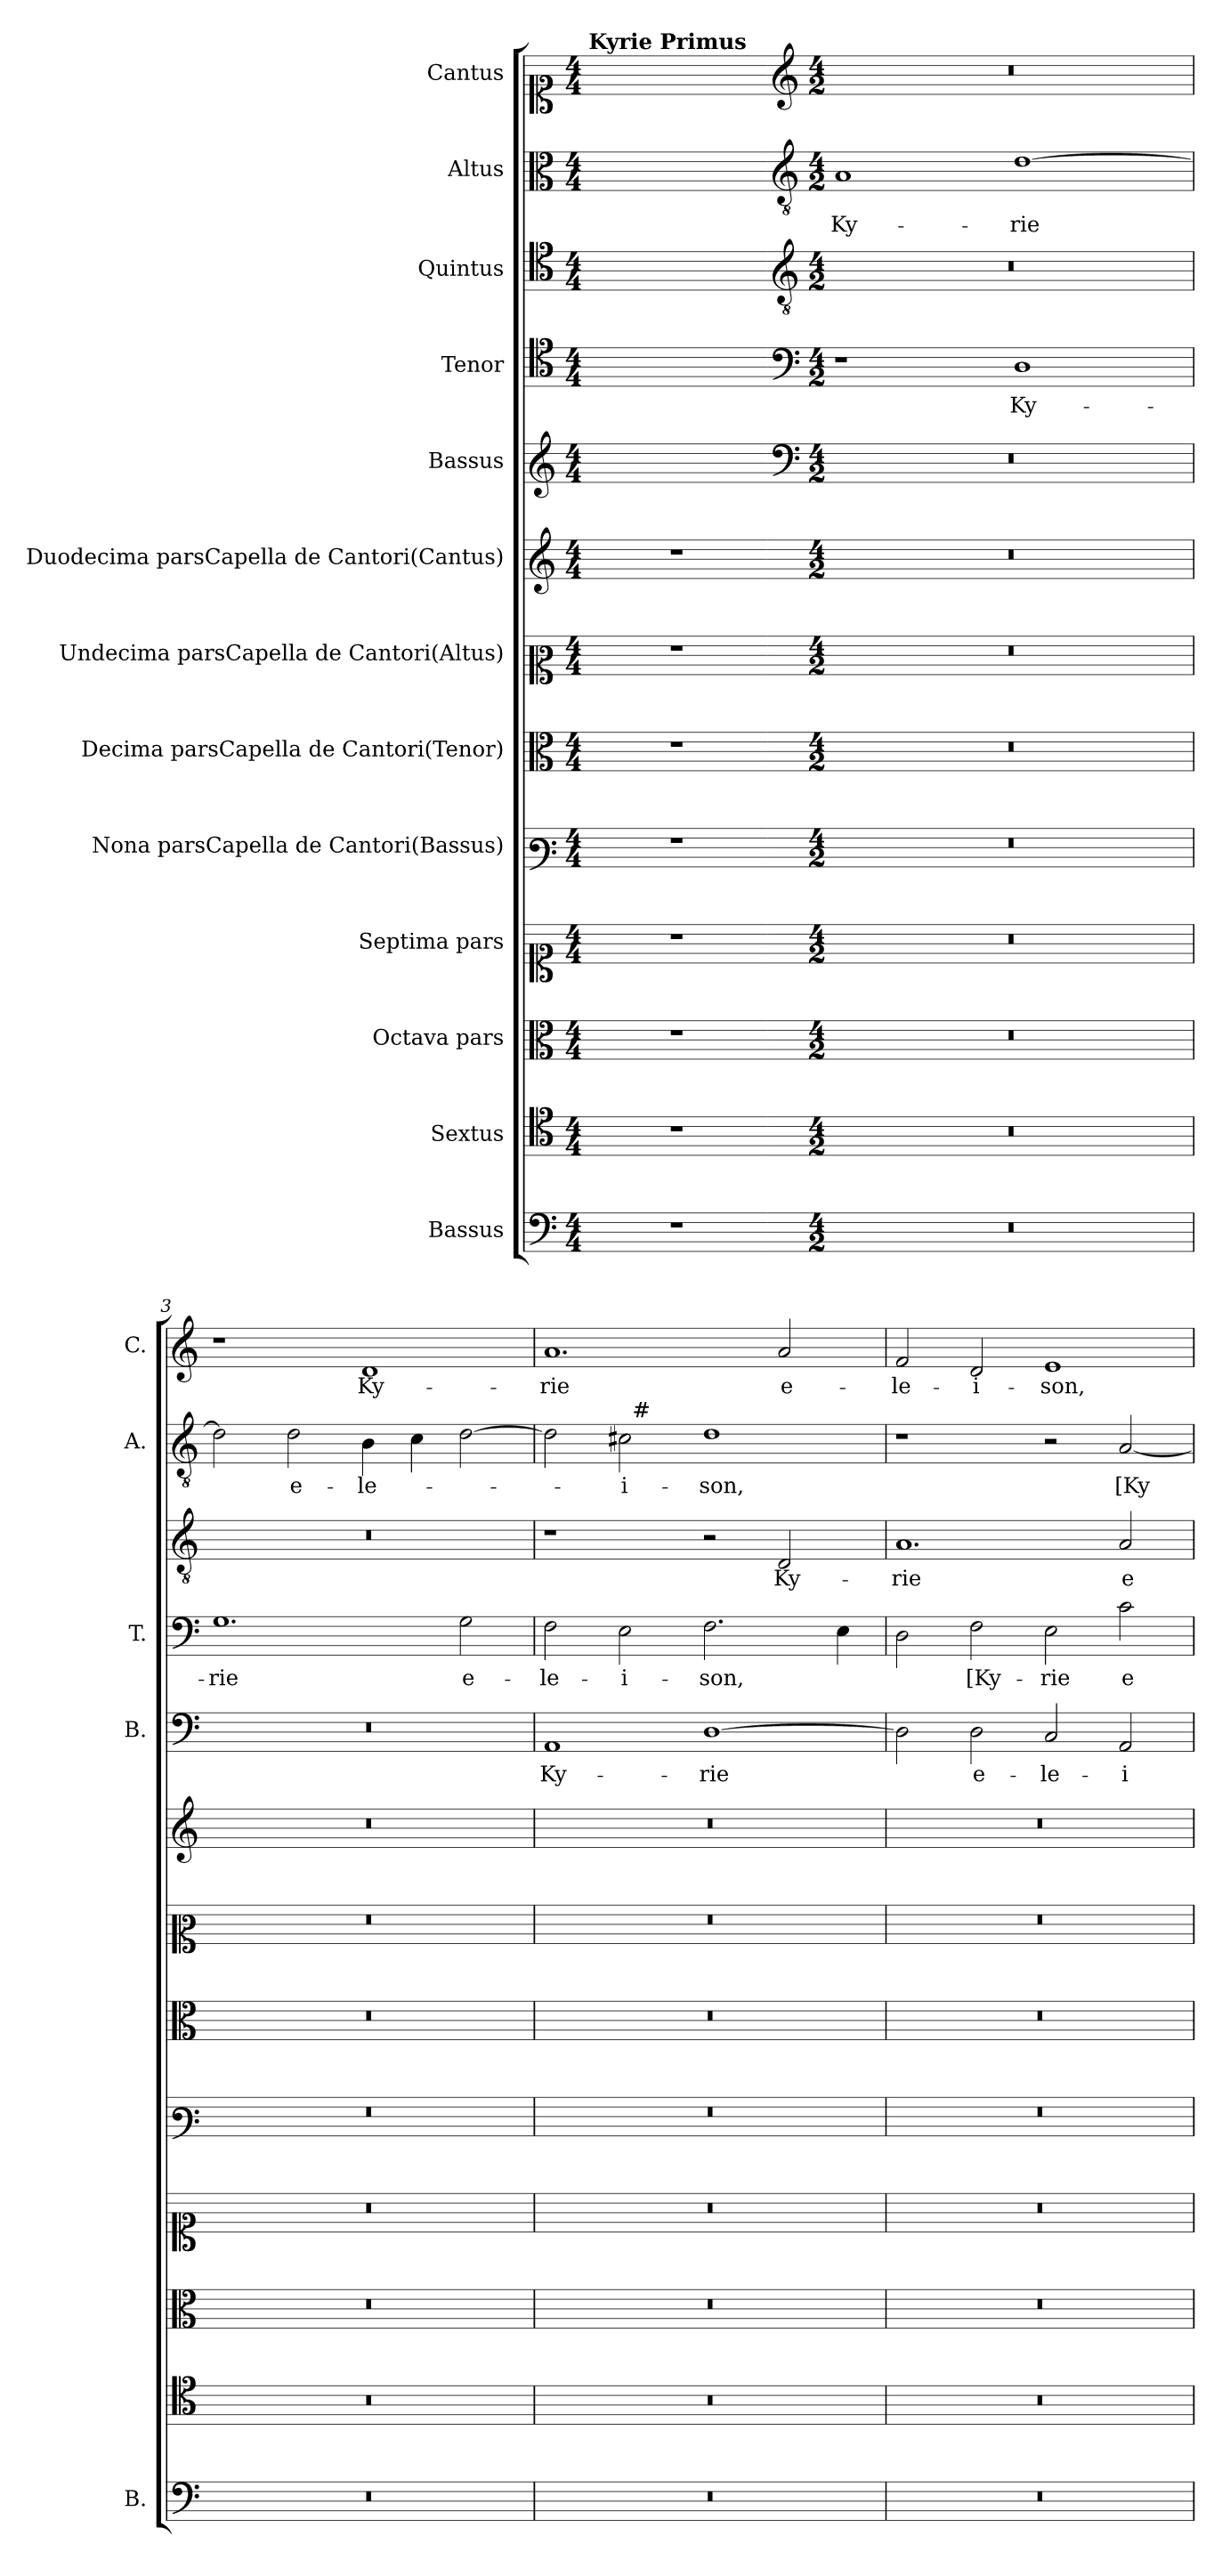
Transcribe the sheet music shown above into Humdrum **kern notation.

**kern	**kern	**kern	**kern	**kern	**kern	**kern	**kern	**kern	**text	**kern	**text	**kern	**text	**kern	**text	**kern	**text
*part13	*part12	*part11	*part10	*part9	*part8	*part7	*part6	*part5	*part5	*part4	*part4	*part3	*part3	*part2	*part2	*part1	*part1
*staff13	*staff12	*staff11	*staff10	*staff9	*staff8	*staff7	*staff6	*staff5	*staff5	*staff4	*staff4	*staff3	*staff3	*staff2	*staff2	*staff1	*staff1
*I"Bassus	*I"Sextus	*I"Octava pars	*I"Septima pars	*I"Nona parsCapella de Cantori(Bassus)	*I"Decima parsCapella de Cantori(Tenor)	*I"Undecima parsCapella de Cantori(Altus)	*I"Duodecima parsCapella de Cantori(Cantus)	*I"Bassus	*	*I"Tenor	*	*I"Quintus	*	*I"Altus	*	*I"Cantus	*
*I'B.	*	*	*	*	*	*	*	*I'B.	*	*I'T.	*	*	*	*I'A.	*	*I'C.	*
*clefF4	*clefC4	*clefC3	*clefC1	*clefF3	*clefC3	*clefC2	*clefG2	*clefG2	*	*clefC4	*	*clefC4	*	*clefC3	*	*clefC1	*
*	*	*ITrd7c12	*	*	*ITrd7c12	*ITrd7c12	*	*	*	*	*	*ITrd7c12	*	*ITrd7c12	*	*	*
*k[]	*k[]	*k[]	*k[]	*k[]	*k[]	*k[]	*k[]	*k[]	*	*k[]	*	*k[]	*	*k[]	*	*k[]	*
*a:	*a:	*a:	*a:	*a:	*a:	*a:	*a:	*a:	*	*a:	*	*a:	*	*a:	*	*a:	*
*M4/4	*M4/4	*M4/4	*M4/4	*M4/4	*M4/4	*M4/4	*M4/4	*M4/4	*	*M4/4	*	*M4/4	*	*M4/4	*	*M4/4	*
=1	=1	=1	=1	=1	=1	=1	=1	=1	=1	=1	=1	=1	=1	=1	=1	=1	=1
!	!	!	!	!	!	!	!	!	!	!	!	!	!	!	!	!LO:TX:a:B:t=Kyrie Primus	!
1r	1r	1r	1r	1r	1r	1r	1r	1ryy	.	1ryy	.	1ryy	.	1ryy	.	1ryy	.
=2-	=2-	=2-	=2-	=2-	=2-	=2-	=2-	=2-	=2-	=2-	=2-	=2-	=2-	=2-	=2-	=2-	=2-
*	*	*	*	*	*	*	*	*clefF4	*	*clefF4	*	*clefGv2	*	*clefGv2	*	*clefG2	*
*M4/2	*M4/2	*M4/2	*M4/2	*M4/2	*M4/2	*M4/2	*M4/2	*M4/2	*	*M4/2	*	*M4/2	*	*M4/2	*	*M4/2	*
!LO:N:vis=1	!LO:N:vis=1	!LO:N:vis=1	!LO:N:vis=1	!LO:N:vis=1	!LO:N:vis=1	!LO:N:vis=1	!LO:N:vis=1	!LO:N:vis=1	!	!	!	!LO:N:vis=1	!	!	!LO:LY:b	!LO:N:vis=1	!
0r	0r	0r	0r	0r	0r	0r	0r	0r	.	1r	.	0r	.	1AA	Ky-	0r	.
!	!	!	!	!	!	!	!	!	!	!	!LO:LY:b	!	!	!	!LO:LY:b	!	!
.	.	.	.	.	.	.	.	.	.	1D	Ky-	.	.	[>1D	-rie	.	.
=3	=3	=3	=3	=3	=3	=3	=3	=3	=3	=3	=3	=3	=3	=3	=3	=3	=3
!LO:N:vis=1	!LO:N:vis=1	!LO:N:vis=1	!LO:N:vis=1	!LO:N:vis=1	!LO:N:vis=1	!LO:N:vis=1	!LO:N:vis=1	!LO:N:vis=1	!	!	!LO:LY:b	!LO:N:vis=1	!	!	!	!	!
0r	0r	0r	0r	0r	0r	0r	0r	0r	.	1.G	-rie	0r	.	2D\]	.	1r	.
!	!	!	!	!	!	!	!	!	!	!	!	!	!	!	!LO:LY:b	!	!
.	.	.	.	.	.	.	.	.	.	.	.	.	.	2D\	e-	.	.
!	!	!	!	!	!	!	!	!	!	!	!	!	!	!	!LO:LY:b	!	!LO:LY:b
.	.	.	.	.	.	.	.	.	.	.	.	.	.	4BB\	-le-	1d	Ky-
.	.	.	.	.	.	.	.	.	.	.	.	.	.	4C\	.	.	.
!	!	!	!	!	!	!	!	!	!	!	!LO:LY:b	!	!	!	!	!	!
.	.	.	.	.	.	.	.	.	.	2G\	e-	.	.	[>2D\	.	.	.
=4	=4	=4	=4	=4	=4	=4	=4	=4	=4	=4	=4	=4	=4	=4	=4	=4	=4
!LO:N:vis=1	!LO:N:vis=1	!LO:N:vis=1	!LO:N:vis=1	!LO:N:vis=1	!LO:N:vis=1	!LO:N:vis=1	!LO:N:vis=1	!	!LO:LY:b	!	!LO:LY:b	!	!	!	!	!	!LO:LY:b
*	*	*	*	*	*	*	*	*	*	*	*	*	*	*^	*	*	*
0r	0r	0r	0r	0r	0r	0r	0r	1AA	Ky-	2F\	-le-	1r	.	2D\]	2ryy	.	1.a	-rie
!	!	!	!	!	!	!	!	!	!	!	!LO:LY:b	!	!	!	!	!LO:LY:b	!	!
.	.	.	.	.	.	.	.	.	.	2E\	-i-	.	.	2C#\	32ryy	-i-	.	.
!	!	!	!	!	!	!	!	!	!	!	!	!	!	!	!LO:TX:a:t=#	!	!	!
.	.	.	.	.	.	.	.	.	.	.	.	.	.	.	1ryy	.	.	.
!	!	!	!	!	!	!	!	!	!LO:LY:b	!	!LO:LY:b	!	!	!	!	!LO:LY:b	!	!
.	.	.	.	.	.	.	.	[>1D	-rie	2.F\	-son,	2r	.	1D	.	-son,	.	.
!	!	!	!	!	!	!	!	!	!	!	!	!	!LO:LY:b	!	!	!	!	!LO:LY:b
.	.	.	.	.	.	.	.	.	.	.	.	2DD/	Ky-	.	.	.	2a/	e-
.	.	.	.	.	.	.	.	.	.	.	.	.	.	.	4...ryy	.	.	.
.	.	.	.	.	.	.	.	.	.	4E\	.	.	.	.	.	.	.	.
=5	=5	=5	=5	=5	=5	=5	=5	=5	=5	=5	=5	=5	=5	=5	=5	=5	=5	=5
!LO:N:vis=1	!LO:N:vis=1	!LO:N:vis=1	!LO:N:vis=1	!LO:N:vis=1	!LO:N:vis=1	!LO:N:vis=1	!LO:N:vis=1	!	!	!	!	!	!LO:LY:b	!	!	!	!	!LO:LY:b
*	*	*	*	*	*	*	*	*	*	*	*	*	*	*v	*v	*	*	*
0r	0r	0r	0r	0r	0r	0r	0r	2D\]	.	2D\	.	1.AA	-rie	1r	.	2f/	-le-
!	!	!	!	!	!	!	!	!	!LO:LY:b	!	!LO:LY:b	!	!	!	!	!	!LO:LY:b
.	.	.	.	.	.	.	.	2D\	e-	2F\	[Ky-	.	.	.	.	2d/	-i-
!	!	!	!	!	!	!	!	!	!LO:LY:b	!	!LO:LY:b	!	!	!	!	!	!LO:LY:b
.	.	.	.	.	.	.	.	2C/	-le-	2E\	-rie	.	.	2r	.	1e	-son,
!	!	!	!	!	!	!	!	!	!LO:LY:b	!	!LO:LY:b	!	!LO:LY:b	!	!LO:LY:b	!	!
.	.	.	.	.	.	.	.	2AA/	-i-	2c\	e-	2AA/	e-	[<2AA/	[Ky-	.	.
=	=	=	=	=	=	=	=	=	=	=	=	=	=	=	=	=	=
*-	*-	*-	*-	*-	*-	*-	*-	*-	*-	*-	*-	*-	*-	*-	*-	*-	*-
